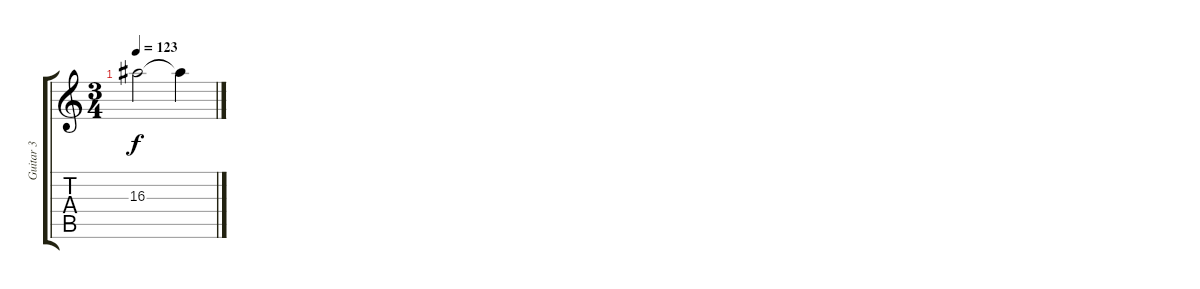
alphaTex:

\track ("Guitar 3" "Guitar 3") {instrument overdrivenguitar}
\staff {score tabs}
\tuning (Eb4 Bb3 Gb3 Db3 Ab2 Eb2) {hide}
\ts (3 4)
\tempo 123
\clef g2
\ks c
16.3{t}.2{dy f} 16.3{t}.4
